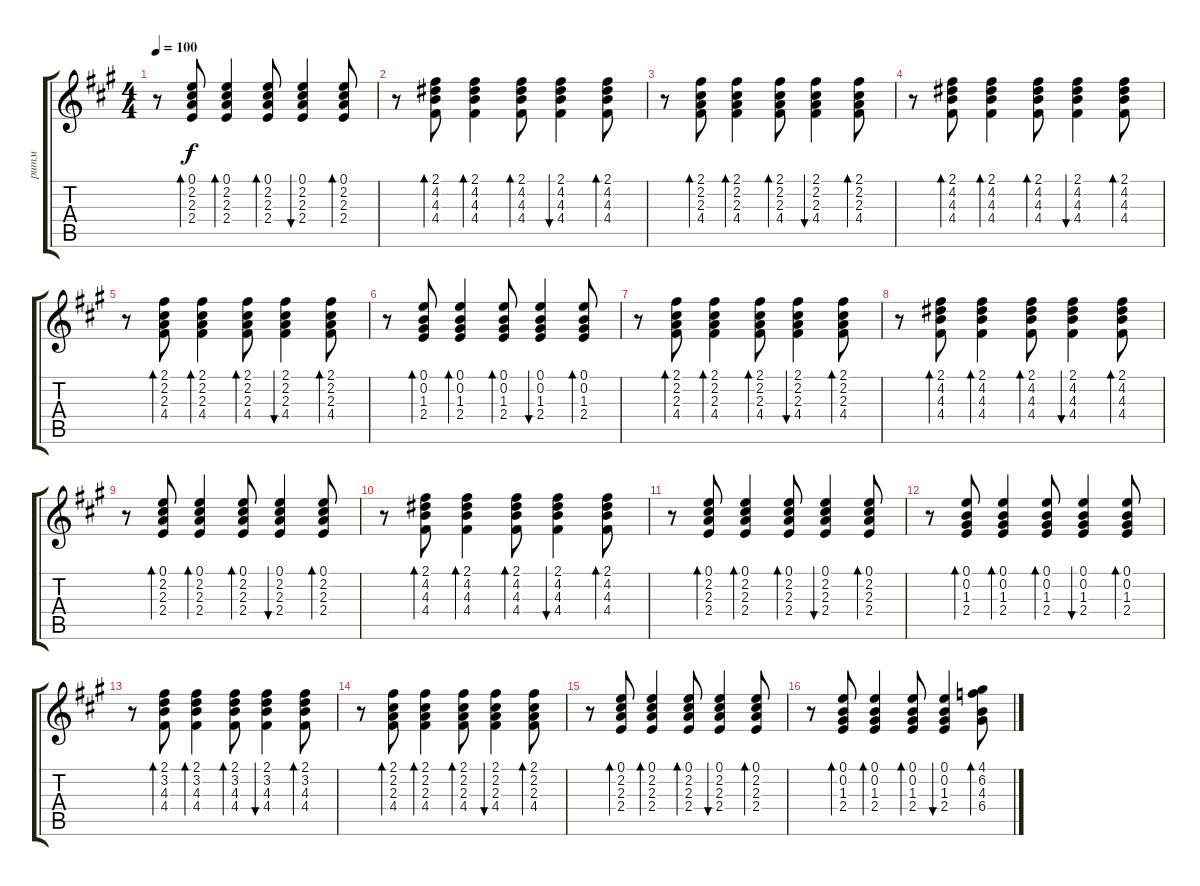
\track ("ритм" "ритм") {instrument electricguitarjazz}
\staff {score tabs}
\tuning (E4 B3 G3 D3 A2 E2) {hide}
\ts (4 4)
\tempo 100
\clef g2
\ks f#minor
r.8{dy f} (0.1 2.2 2.3 2.4).8{bd 60} (0.1 2.2 2.3 2.4).4{bd 60} (0.1 2.2 2.3 2.4).8{bd 60} (0.1 2.2 2.3 2.4).4{bu 60} (0.1 2.2 2.3 2.4).8{bd 60} |
r.8 (2.1 4.2 4.3 4.4).8{bd 60} (2.1 4.2 4.3 4.4).4{bd 60} (2.1 4.2 4.3 4.4).8{bd 60} (2.1 4.2 4.3 4.4).4{bu 60} (2.1 4.2 4.3 4.4).8{bd 60} |
r.8 (2.1 2.2 2.3 4.4).8{bd 60} (2.1 2.2 2.3 4.4).4{bd 60} (2.1 2.2 2.3 4.4).8{bd 60} (2.1 2.2 2.3 4.4).4{bu 60} (2.1 2.2 2.3 4.4).8{bd 60} |
r.8 (2.1 4.2 4.3 4.4).8{bd 60} (2.1 4.2 4.3 4.4).4{bd 60} (2.1 4.2 4.3 4.4).8{bd 60} (2.1 4.2 4.3 4.4).4{bu 60} (2.1 4.2 4.3 4.4).8{bd 60} |
r.8 (2.1 2.2 2.3 4.4).8{bd 60} (2.1 2.2 2.3 4.4).4{bd 60} (2.1 2.2 2.3 4.4).8{bd 60} (2.1 2.2 2.3 4.4).4{bu 60} (2.1 2.2 2.3 4.4).8{bd 60} |
r.8 (0.1 0.2 1.3 2.4).8{bd 60} (0.1 0.2 1.3 2.4).4{bd 60} (0.1 0.2 1.3 2.4).8{bd 60} (0.1 0.2 1.3 2.4).4{bu 60} (0.1 0.2 1.3 2.4).8{bd 60} |
r.8 (2.1 2.2 2.3 4.4).8{bd 60} (2.1 2.2 2.3 4.4).4{bd 60} (2.1 2.2 2.3 4.4).8{bd 60} (2.1 2.2 2.3 4.4).4{bu 60} (2.1 2.2 2.3 4.4).8{bd 60} |
r.8 (2.1 4.2 4.3 4.4).8{bd 60} (2.1 4.2 4.3 4.4).4{bd 60} (2.1 4.2 4.3 4.4).8{bd 60} (2.1 4.2 4.3 4.4).4{bu 60} (2.1 4.2 4.3 4.4).8{bd 60} |
r.8 (0.1 2.2 2.3 2.4).8{bd 60} (0.1 2.2 2.3 2.4).4{bd 60} (0.1 2.2 2.3 2.4).8{bd 60} (0.1 2.2 2.3 2.4).4{bu 60} (0.1 2.2 2.3 2.4).8{bd 60} |
r.8 (2.1 4.2 4.3 4.4).8{bd 60} (2.1 4.2 4.3 4.4).4{bd 60} (2.1 4.2 4.3 4.4).8{bd 60} (2.1 4.2 4.3 4.4).4{bu 60} (2.1 4.2 4.3 4.4).8{bd 60} |
r.8 (0.1 2.2 2.3 2.4).8{bd 60} (0.1 2.2 2.3 2.4).4{bd 60} (0.1 2.2 2.3 2.4).8{bd 60} (0.1 2.2 2.3 2.4).4{bu 60} (0.1 2.2 2.3 2.4).8{bd 60} |
r.8 (0.1 0.2 1.3 2.4).8{bd 60} (0.1 0.2 1.3 2.4).4{bd 60} (0.1 0.2 1.3 2.4).8{bd 60} (0.1 0.2 1.3 2.4).4{bu 60} (0.1 0.2 1.3 2.4).8{bd 60} |
r.8 (2.1 3.2 4.3 4.4).8{bd 60} (2.1 3.2 4.3 4.4).4{bd 60} (2.1 3.2 4.3 4.4).8{bd 60} (2.1 3.2 4.3 4.4).4{bu 60} (2.1 3.2 4.3 4.4).8{bd 60} |
r.8 (2.1 2.2 2.3 4.4).8{bd 60} (2.1 2.2 2.3 4.4).4{bd 60} (2.1 2.2 2.3 4.4).8{bd 60} (2.1 2.2 2.3 4.4).4{bu 60} (2.1 2.2 2.3 4.4).8{bd 60} |
r.8 (0.1 2.2 2.3 2.4).8{bd 60} (0.1 2.2 2.3 2.4).4{bd 60} (0.1 2.2 2.3 2.4).8{bd 60} (0.1 2.2 2.3 2.4).4{bu 60} (0.1 2.2 2.3 2.4).8{bd 60} |
r.8 (0.1 0.2 1.3 2.4).8{bd 60} (0.1 0.2 1.3 2.4).4{bd 60} (0.1 0.2 1.3 2.4).8{bd 60} (0.1 0.2 1.3 2.4).4{bu 60} (4.1 6.2 4.3 6.4).8{bd 60}
